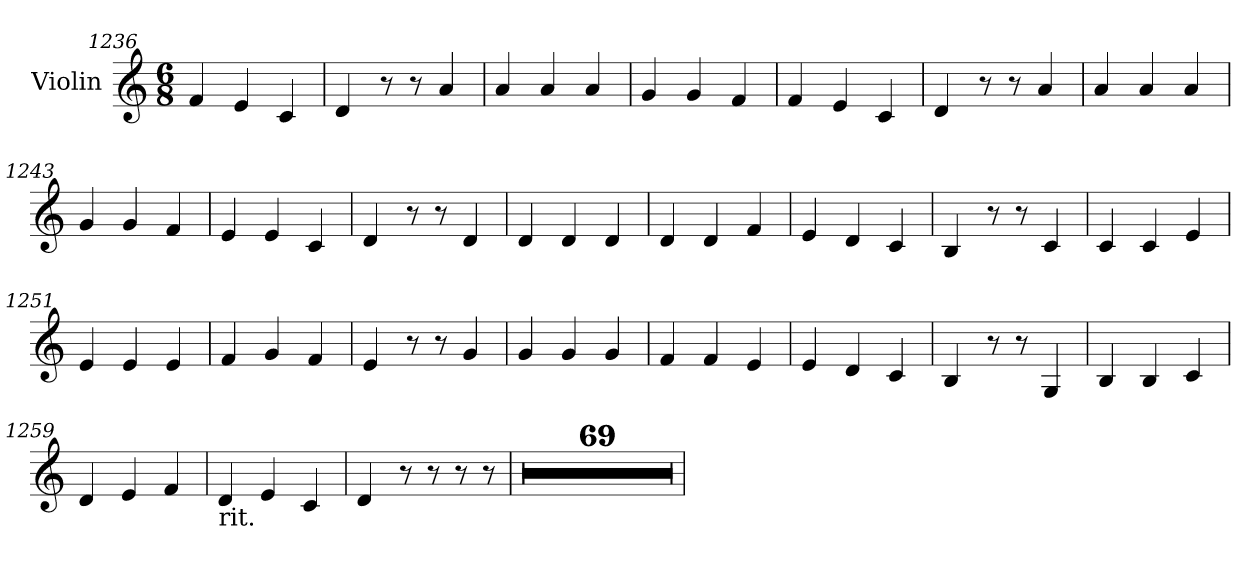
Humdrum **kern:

**kern
*part1
*staff1
*I"Violin
!!LO:PB:g=z
*clefG2
*k[]
*C:
*M6/8
=1236
4f/
4e/
4c/
!!LO:PB:g=z
=1237
4d/
8r
8r
4a/
=1238
4a/
4a/
4a/
=1239
4g/
4g/
4f/
=1240
4f/
4e/
4c/
=1241
4d/
8r
8r
4a/
=1242
4a/
4a/
4a/
!!LO:PB:g=z
=1243
4g/
4g/
4f/
!!LO:PB:g=z
=1244
4e/
4e/
4c/
=1245
4d/
8r
8r
4d/
=1246
4d/
4d/
4d/
=1247
4d/
4d/
4f/
=1248
4e/
4d/
4c/
=1249
4B/
8r
8r
4c/
!!LO:PB:g=z
=1250
4c/
4c/
4e/
!!LO:PB:g=z
=1251
4e/
4e/
4e/
=1252
4f/
4g/
4f/
=1253
4e/
8r
8r
4g/
=1254
4g/
4g/
4g/
=1255
4f/
4f/
4e/
=1256
4e/
4d/
4c/
!!LO:PB:g=z
=1257
4B/
8r
8r
4G/
!!LO:PB:g=z
=1258
4B/
4B/
4c/
=1259
4d/
4e/
4f/
=1260
!LO:TX:b:t=rit.
4d/
4e/
4c/
=1261
4d/
8r
8r
8r
8r
=1262
2.r
=1263
2.r
!!LO:PB:g=z
=1264
2.r
=1265
2.r
!!LO:PB:g=z
=1266
2.r
=1267
2.r
=1268
2.r
=1269
2.r
=1270
2.r
=1271
2.r
!!LO:PB:g=z
=1272
2.r
=1273
2.r
!!LO:PB:g=z
=1274
2.r
=1275
2.r
=1276
2.r
=1277
2.r
=1278
2.r
=1279
2.r
=1280
2.r
!!LO:PB:g=z
=1281
2.r
=1282
2.r
=1283
2.r
=1284
2.r
=1285
2.r
=1286
2.r
=1287
2.r
!!LO:PB:g=z
=1288
2.r
!!LO:PB:g=z
=1289
2.r
=1290
2.r
=1291
2.r
=1292
2.r
=1293
2.r
=1294
2.r
=1295
2.r
!!LO:PB:g=z
=1296
2.r
!!LO:PB:g=z
=1297
2.r
=1298
2.r
=1299
2.r
=1300
2.r
=1301
2.r
=1302
2.r
=1303
2.r
!!LO:PB:g=z
=1304
2.r
!!LO:PB:g=z
=1305
2.r
=1306
2.r
=1307
2.r
=1308
2.r
=1309
2.r
=1310
2.r
=1311
2.r
!!LO:PB:g=z
=1312
2.r
!!LO:PB:g=z
=1313
2.r
=1314
2.r
=1315
2.r
=1316
2.r
=1317
2.r
=1318
2.r
=1319
2.r
!!LO:PB:g=z
=1320
2.r
!!LO:PB:g=z
=1321
2.r
=1322
2.r
=1323
2.r
=1324
2.r
=1325
2.r
=1326
2.r
=1327
2.r
!!LO:PB:g=z
=1328
2.r
!!LO:PB:g=z
=1329
2.r
=1330
2.r
=
*-
